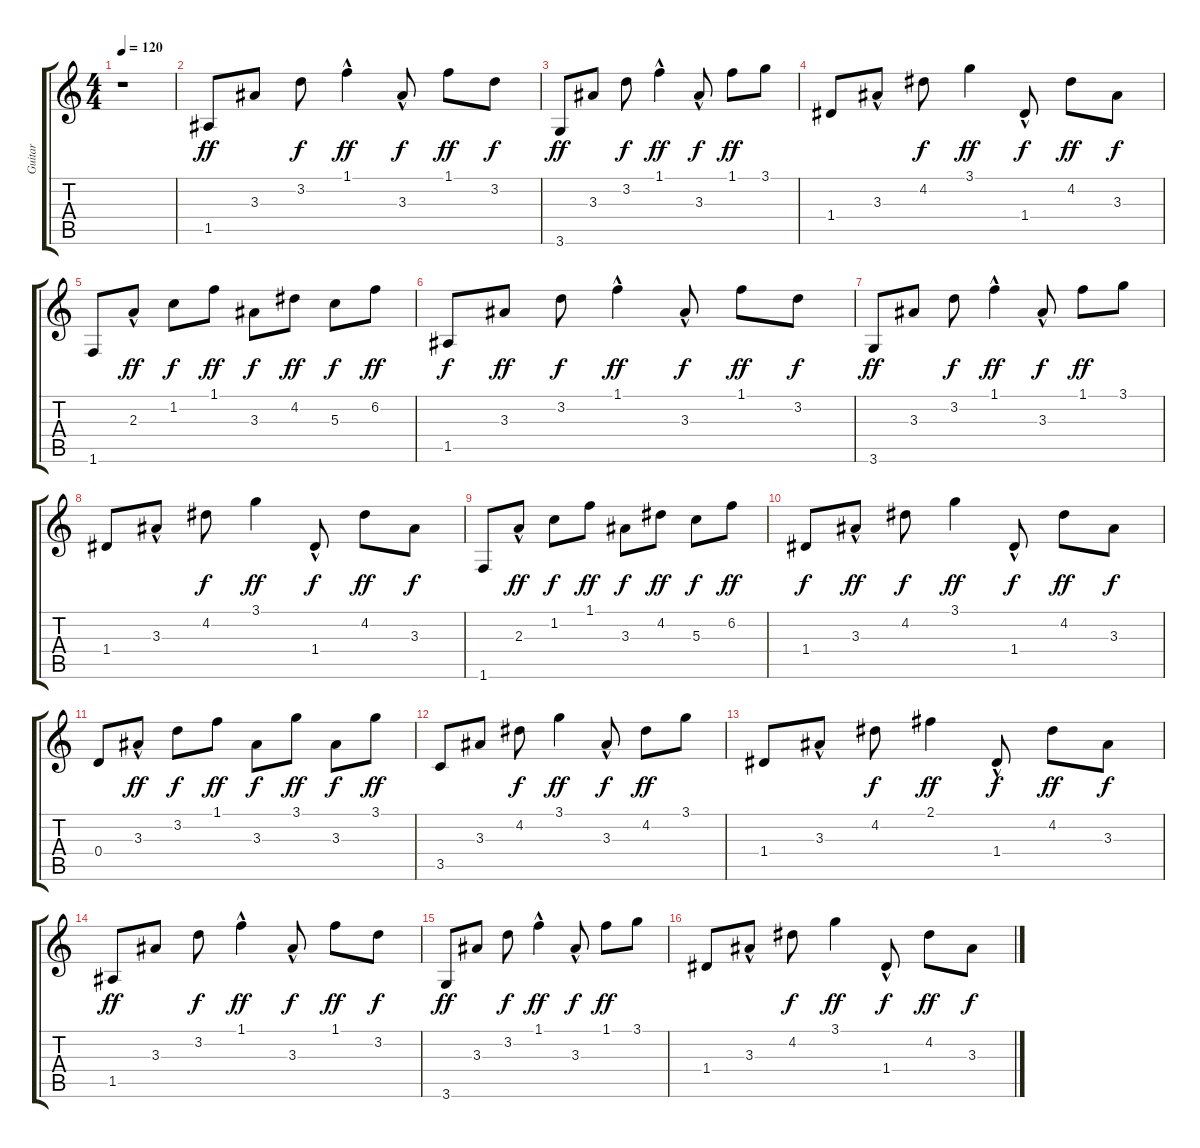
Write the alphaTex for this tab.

\track ("Guitar" "Guitar") {instrument acousticguitarsteel}
\staff {score tabs}
\tuning (E4 B3 G3 D3 A2 E2) {hide}
\ts (4 4)
\tempo 120
\clef g2
\ks c
r.1{dy f} |
1.5.8{dy ff} 3.3.8 3.2.8{dy f} 1.1{hac}.4{dy ff} 3.3{hac}.8{dy f} 1.1.8{dy ff} 3.2.8{dy f} |
3.6.8{dy ff} 3.3.8 3.2.8{dy f} 1.1{hac}.4{dy ff} 3.3{hac}.8{dy f} 1.1.8{dy ff} 3.1.8 |
1.4.8 3.3{hac}.8 4.2.8{dy f} 3.1.4{dy ff} 1.4{hac}.8{dy f} 4.2.8{dy ff} 3.3.8{dy f} |
1.6.8 2.3{hac}.8{dy ff} 1.2.8{dy f} 1.1.8{dy ff} 3.3.8{dy f} 4.2.8{dy ff} 5.3.8{dy f} 6.2.8{dy ff} |
1.5.8{dy f} 3.3.8{dy ff} 3.2.8{dy f} 1.1{hac}.4{dy ff} 3.3{hac}.8{dy f} 1.1.8{dy ff} 3.2.8{dy f} |
3.6.8{dy ff} 3.3.8 3.2.8{dy f} 1.1{hac}.4{dy ff} 3.3{hac}.8{dy f} 1.1.8{dy ff} 3.1.8 |
1.4.8 3.3{hac}.8 4.2.8{dy f} 3.1.4{dy ff} 1.4{hac}.8{dy f} 4.2.8{dy ff} 3.3.8{dy f} |
1.6.8 2.3{hac}.8{dy ff} 1.2.8{dy f} 1.1.8{dy ff} 3.3.8{dy f} 4.2.8{dy ff} 5.3.8{dy f} 6.2.8{dy ff} |
1.4.8{dy f} 3.3{hac}.8{dy ff} 4.2.8{dy f} 3.1.4{dy ff} 1.4{hac}.8{dy f} 4.2.8{dy ff} 3.3.8{dy f} |
0.4.8 3.3{hac}.8{dy ff} 3.2.8{dy f} 1.1.8{dy ff} 3.3.8{dy f} 3.1.8{dy ff} 3.3.8{dy f} 3.1.8{dy ff} |
3.5.8 3.3.8 4.2.8{dy f} 3.1.4{dy ff} 3.3{hac}.8{dy f} 4.2.8{dy ff} 3.1.8 |
1.4.8 3.3{hac}.8 4.2.8{dy f} 2.1.4{dy ff} 1.4{hac}.8{dy f} 4.2.8{dy ff} 3.3.8{dy f} |
1.5.8{dy ff} 3.3.8 3.2.8{dy f} 1.1{hac}.4{dy ff} 3.3{hac}.8{dy f} 1.1.8{dy ff} 3.2.8{dy f} |
3.6.8{dy ff} 3.3.8 3.2.8{dy f} 1.1{hac}.4{dy ff} 3.3{hac}.8{dy f} 1.1.8{dy ff} 3.1.8 |
1.4.8 3.3{hac}.8 4.2.8{dy f} 3.1.4{dy ff} 1.4{hac}.8{dy f} 4.2.8{dy ff} 3.3.8{dy f}
